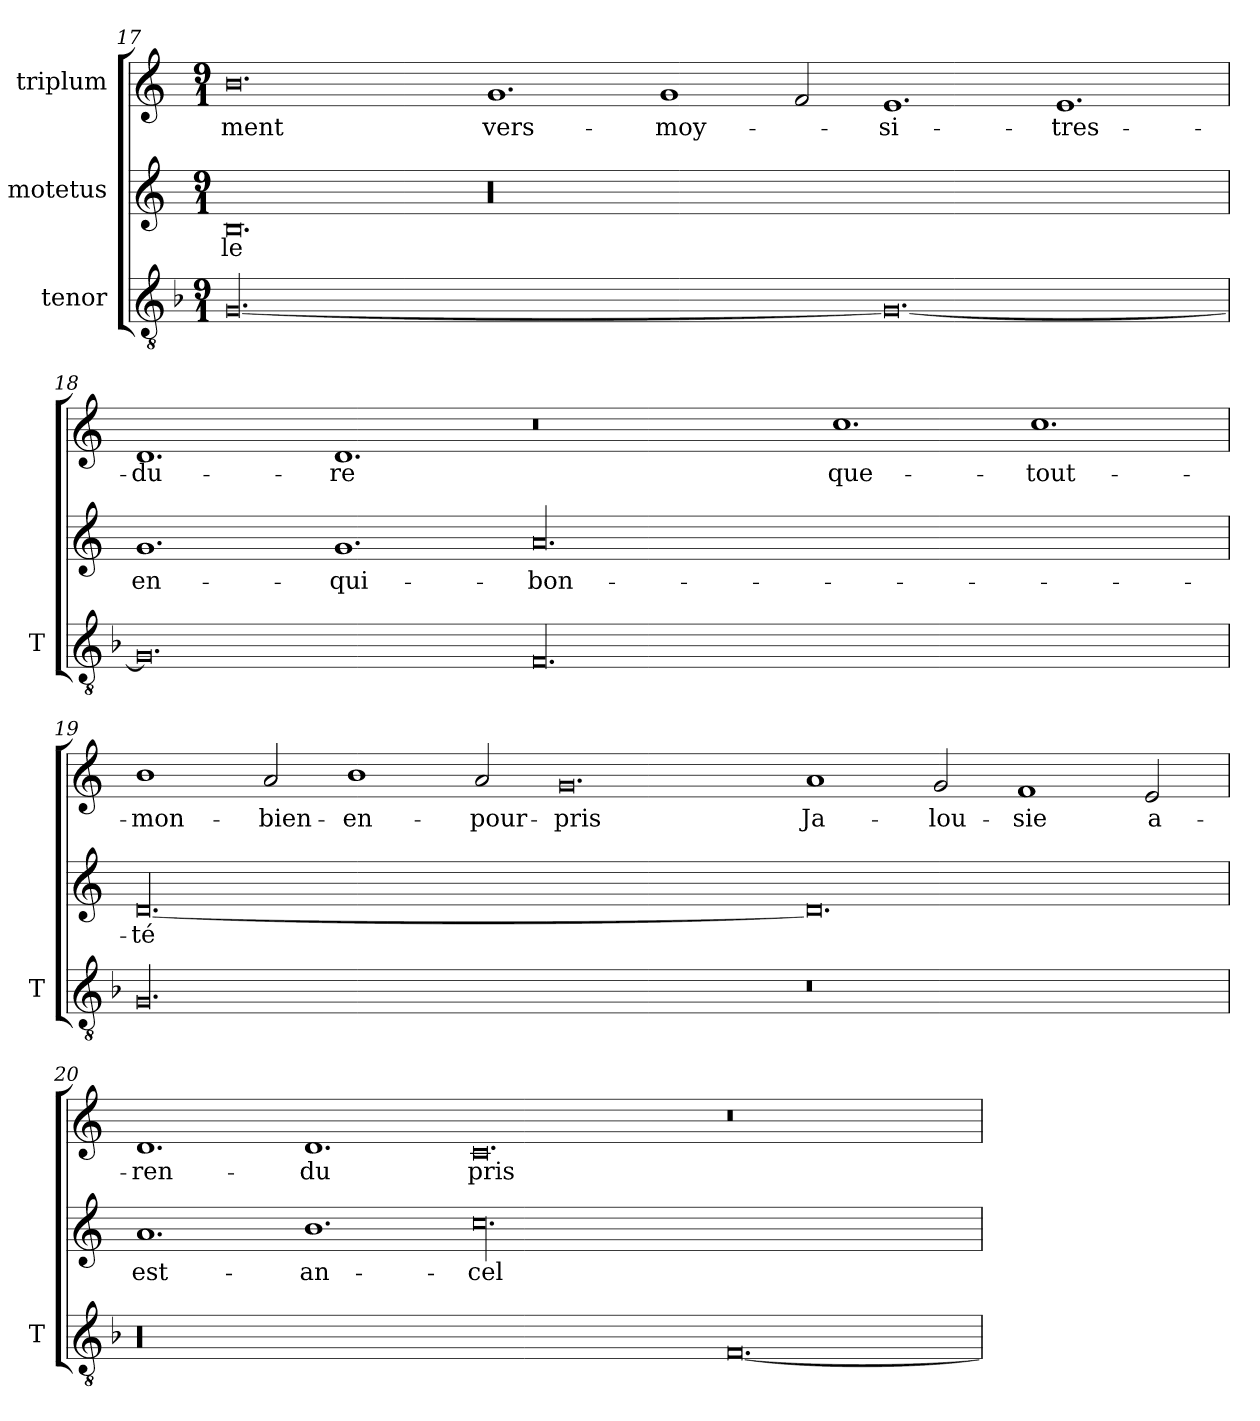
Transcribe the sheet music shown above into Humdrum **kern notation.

**kern	**kern	**text	**kern	**text
*part3	*part2	*part2	*part1	*part1
*staff3	*staff2	*staff2	*staff1	*staff1
*I"tenor	*I"motetus	*	*I"triplum	*
*I'T	*	*	*	*
!!LO:PB:g=z
*clefGv2	*clefG2	*	*clefG2	*
*k[b-]	*k[]	*	*k[]	*
*F:	*C:	*	*C:	*
*M9/1	*M9/1	*	*M9/1	*
=17	=17	=17	=17	=17
[00.G/	0.B/	-le	0.b\	-ment
.	00.r	.	1.g/	vers-
.	.	.	1g/	moy-
.	.	.	2f/	.
0.G/_	.	.	1.e/	si-
.	.	.	1.e/	tres-
=18	=18	=18	=18	=18
0.G/]	1.g/	en-	1.d/	du-
.	1.g/	qui-	1.d/	-re
00.F/	00.a/	bon-	0.r	.
.	.	.	1.cc\	que-
.	.	.	1.cc\	tout-
=19	=19	=19	=19	=19
00.G/	[00.d/	-té	1b\	mon-
.	.	.	2a/	bien-
.	.	.	1b\	en-
.	.	.	2a/	pour-
.	.	.	0.g/	-pris
0.r	0.d/]	.	1a/	Ja-
.	.	.	2g/	-lou-
.	.	.	1f/	-sie
.	.	.	2e/	a-
!!LO:LB:g=z
=20	=20	=20	=20	=20
00.r	1.a/	est-	1.d/	ren-
.	1.b\	an-	1.d/	-du
.	00.cc\	-cel-	0.c/	pris-
[0.F/	.	.	0.r	.
=	=	=	=	=
*-	*-	*-	*-	*-
